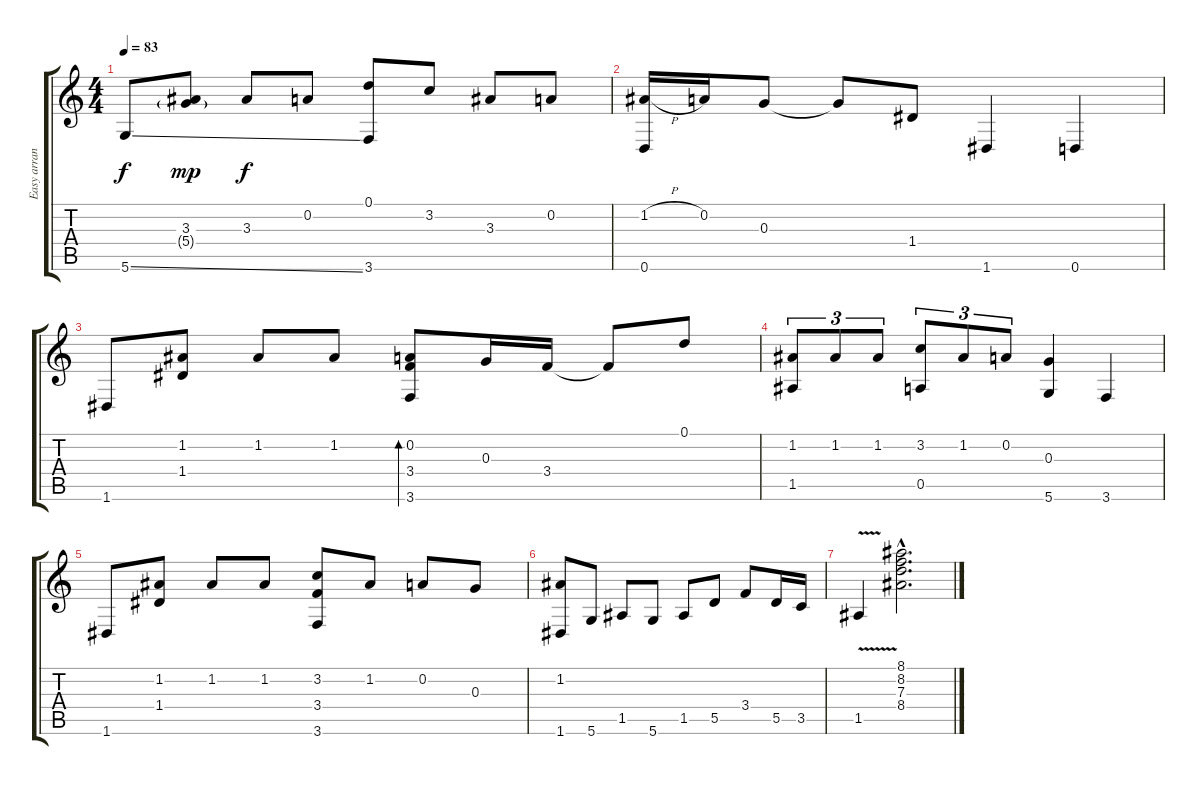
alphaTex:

\track ("Easy arrangement pour Guitare" "Easy arran") {instrument acousticguitarnylon}
\staff {score tabs}
\tuning (D4 A3 G3 D3 A2 D2) {hide}
\ts (4 4)
\tempo 83
\clef g2
\ks c
5.6{ss}.8{dy f} (3.3 5.4{g}).8{dy mp} 3.3.8{dy f} 0.2.8 (0.1 3.6).8 3.2.8 3.3.8 0.2.8 |
(1.2{h} 0.6).16 0.2.16 0.3.8 0.3{t}.8 1.4.8 1.6.4 0.6.4 |
1.6.8 (1.2 1.4).8 1.2.8 1.2.8 (0.2 3.4 3.6).8{bd 120} 0.3.16 3.4.16 3.4{t}.8 0.1.8 |
(1.2 1.5).8{tu (3 2)} 1.2.8{tu (3 2)} 1.2.8{tu (3 2)} (3.2 0.5).8{tu (3 2)} 1.2.8{tu (3 2)} 0.2.8{tu (3 2)} (0.3 5.6).4 3.6.4 |
1.6.8 (1.2 1.4).8 1.2.8 1.2.8 (3.2 3.4 3.6).8 1.2.8 0.2.8 0.3.8 |
(1.2 1.6).8 5.6.8 1.5.8 5.6.8 1.5.8 5.5.8 3.4.8 5.5.16 3.5.16 |
1.5{v}.4 (8.1{hac} 8.2{hac} 7.3{hac} 8.4{hac}).2{d}
